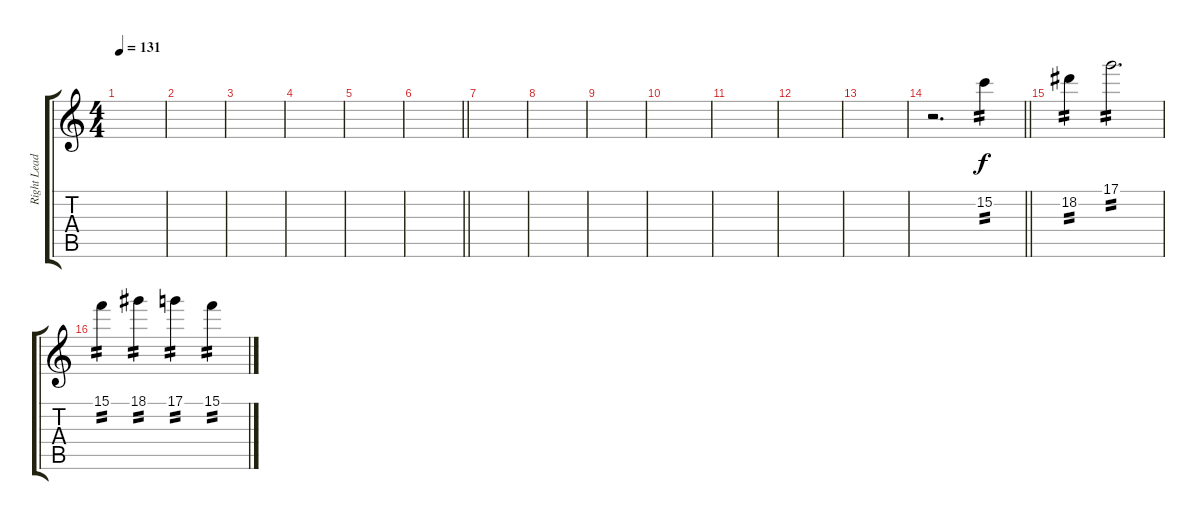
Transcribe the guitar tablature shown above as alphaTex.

\track ("Right Lead 2" "Right Lead") {instrument distortionguitar}
\staff {score tabs}
\tuning (D4 A3 F3 C3 G2 C2) {hide}
\ts (4 4)
\tempo 131
\clef g2
\ks c
|
|
|
|
|
\barLineRight lightlight
|
\section ("" "")
|
|
|
|
|
|
|
\barLineRight lightlight
r.2{d instrument acousticguitarsteel} 15.2.4{tp 2} |
\section ("" "")
18.2.4{tp 2} 17.1.2{d tp 2} |
15.1.4{tp 2} 18.1.4{tp 2} 17.1.4{tp 2} 15.1.4{tp 2}
